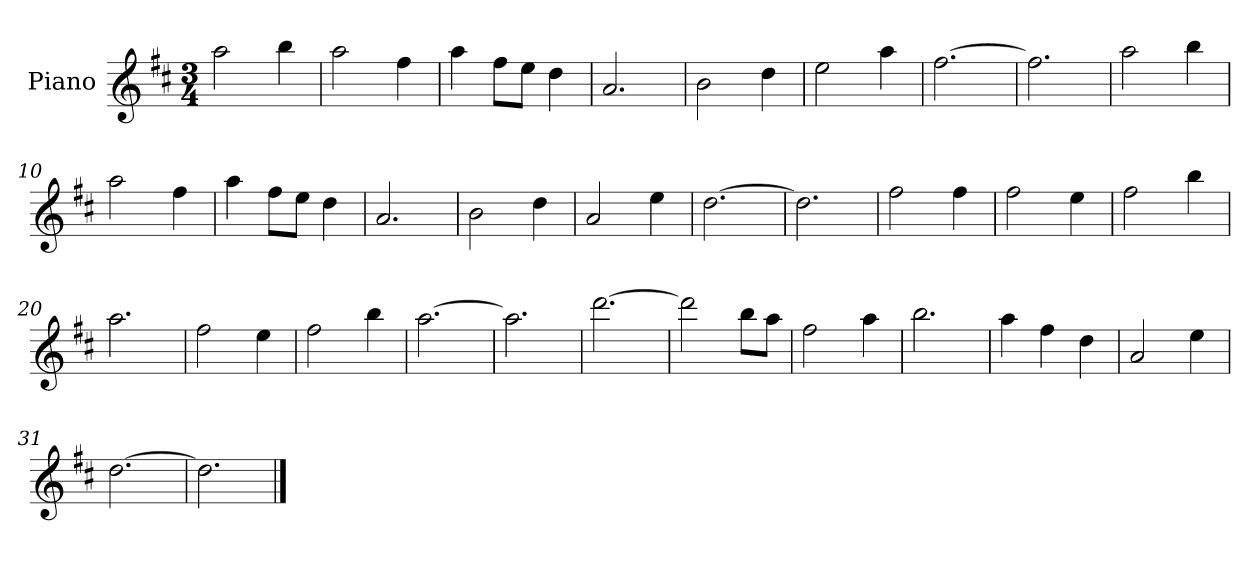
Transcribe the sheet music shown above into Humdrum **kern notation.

**kern
*part1
*staff1
*I"Piano
*I'Pno.
*clefG2
*k[f#c#]
*M3/4
=1
2aa\
4bb\
=2
2aa\
4ff#\
=3
4aa\
8ff#\L
8ee\J
4dd\
=4
2.a/
=5
2b\
4dd\
=6
2ee\
4aa\
=7
[2.ff#\
=8
2.ff#\]
=9
2aa\
4bb\
=10
2aa\
4ff#\
=11
4aa\
8ff#\L
8ee\J
4dd\
=12
2.a/
=13
2b\
4dd\
!!LO:LB:g=z
=14
2a/
4ee\
=15
[2.dd\
=16
2.dd\]
=17
2ff#\
4ff#\
=18
2ff#\
4ee\
=19
2ff#\
4bb\
=20
2.aa\
=21
2ff#\
4ee\
=22
2ff#\
4bb\
=23
[2.aa\
=24
2.aa\]
=25
[2.ddd\
=26
2ddd\]
8bb\L
8aa\J
=27
2ff#\
4aa\
!!LO:LB:g=z
=28
2.bb\
=29
4aa\
4ff#\
4dd\
=30
2a/
4ee\
=31
[2.dd\
=32
2.dd\]
==
*-
